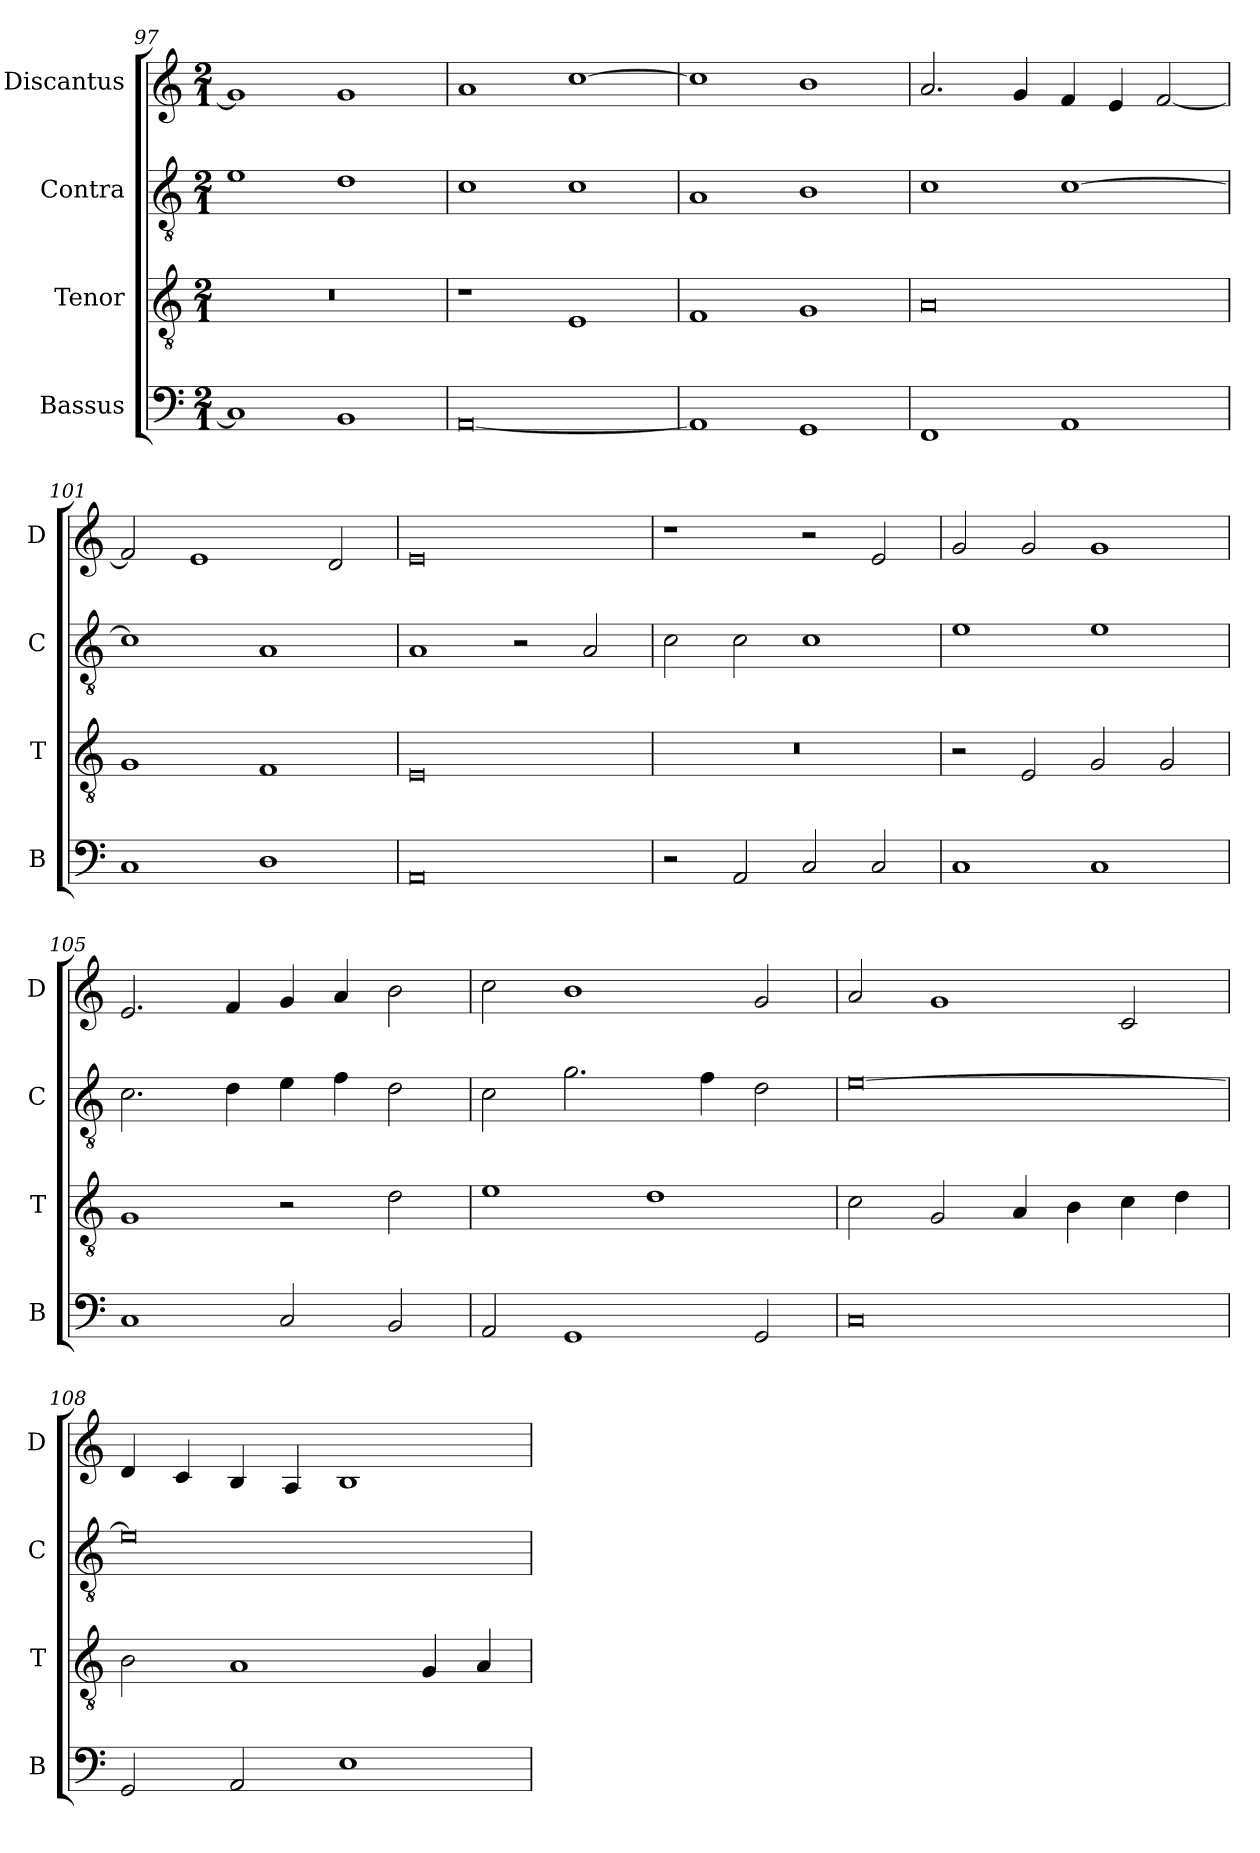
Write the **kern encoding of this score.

**kern	**kern	**kern	**kern
*part4	*part3	*part2	*part1
*staff4	*staff3	*staff2	*staff1
*I"Bassus	*I"Tenor	*I"Contra	*I"Discantus
*I'B	*I'T	*I'C	*I'D
*clefF4	*clefGv2	*clefGv2	*clefG2
*k[]	*k[]	*k[]	*k[]
*M2/1	*M2/1	*M2/1	*M2/1
=97	=97	=97	=97
1C]	0r	1e	1g]
1BB	.	1d	1g
=98	=98	=98	=98
[0AA	1r	1c	1a
.	1E	1c	[1cc
=99	=99	=99	=99
1AA]	1F	1A	1cc]
1GG	1G	1B	1b
=100	=100	=100	=100
1FF	0A	1c	2.a/
.	.	.	4g/
1AA	.	[1c	4f/
.	.	.	4e/
.	.	.	[2f/
=101	=101	=101	=101
1C	1G	1c]	2f/]
.	.	.	1e
1D	1F	1A	.
.	.	.	2d/
=102	=102	=102	=102
0AA	0E	1A	0e
.	.	2r	.
.	.	2A/	.
=103	=103	=103	=103
2r	0r	2c\	1r
2AA/	.	2c\	.
2C/	.	1c	2r
2C/	.	.	2e/
=104	=104	=104	=104
1C	2r	1e	2g/
.	2E/	.	2g/
1C	2G/	1e	1g
.	2G/	.	.
=105	=105	=105	=105
1C	1G	2.c\	2.e/
.	.	4d\	4f/
2C/	2r	4e\	4g/
.	.	4f\	4a/
2BB/	2d\	2d\	2b\
=106	=106	=106	=106
2AA/	1e	2c\	2cc\
1GG	.	2.g\	1b
.	1d	.	.
.	.	4f\	.
2GG/	.	2d\	2g/
=107	=107	=107	=107
0C	2c\	[0e	2a/
.	2G/	.	1g
.	4A/	.	.
.	4B\	.	.
.	4c\	.	2c/
.	4d\	.	.
=108	=108	=108	=108
2GG/	2B\	0e]	4d/
.	.	.	4c/
2AA/	1A	.	4B/
.	.	.	4A/
1E	.	.	1B
.	4G/	.	.
.	4A/	.	.
=	=	=	=
*-	*-	*-	*-
